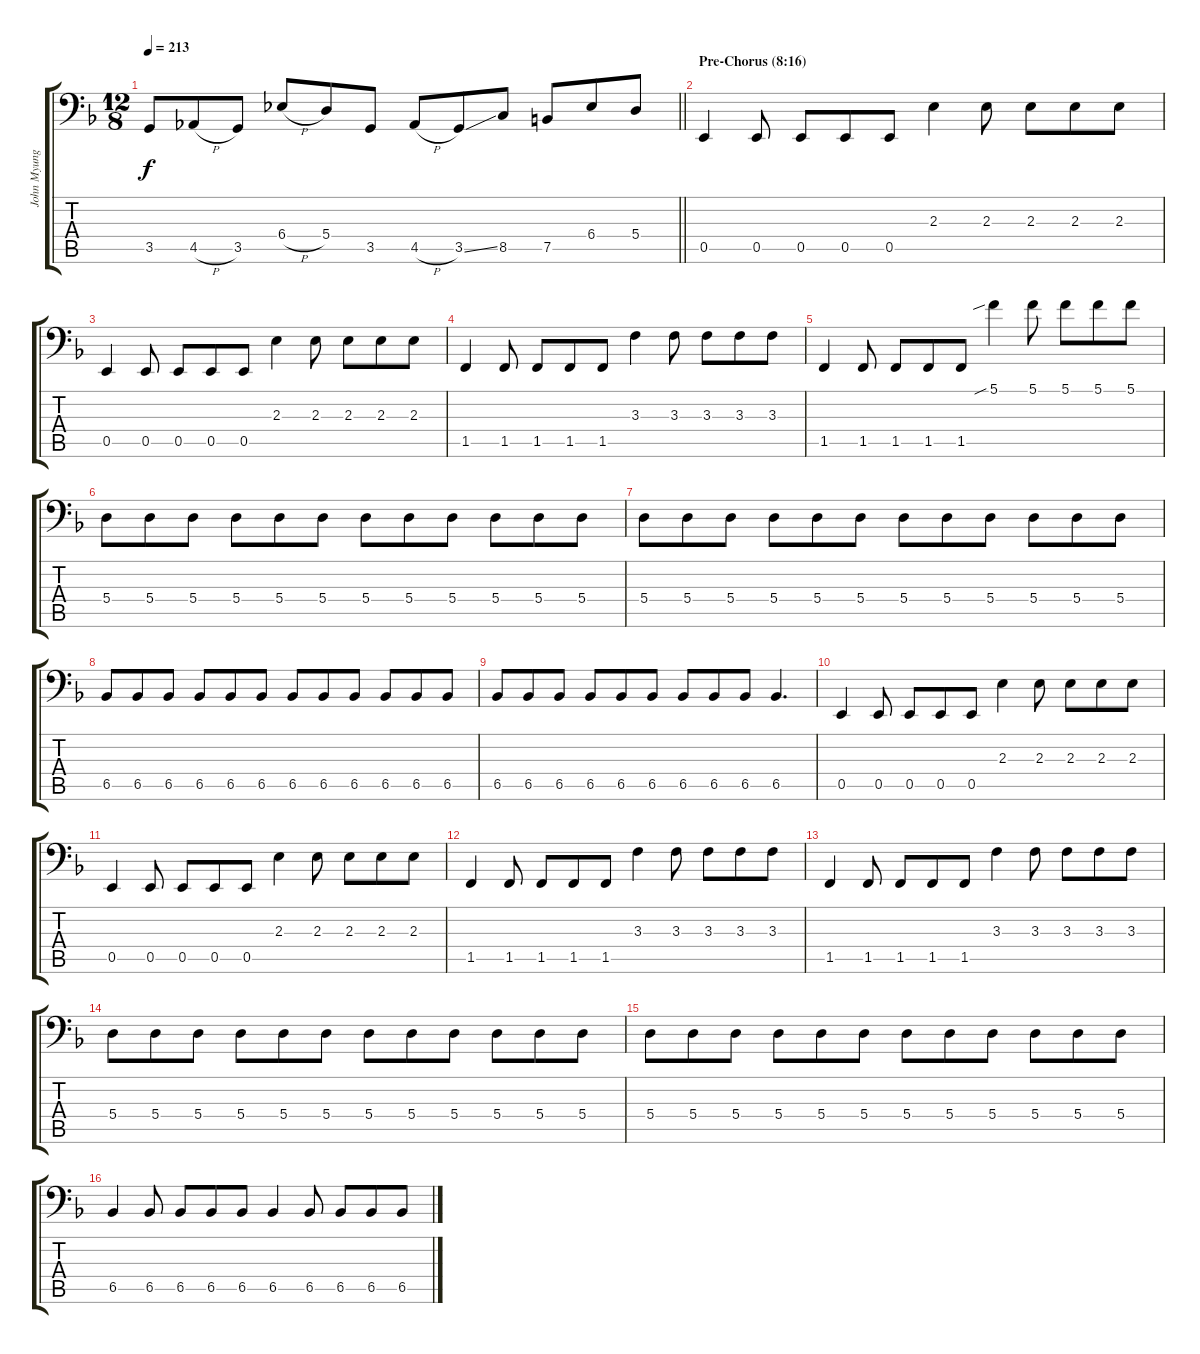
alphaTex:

\track ("John Myung Bass" "John Myung") {instrument electricbassfinger}
\staff {score tabs}
\tuning (C3 G2 D2 A1 E1 B0) {hide}
\ts (12 8)
\tempo 213
\clef f4
\barLineRight lightlight
\ks dminor
3.5.8{dy f} 4.5{h}.8 3.5.8 6.4{h}.8 5.4.8 3.5.8 4.5{h}.8 3.5{ss}.8 8.5.8 7.5.8 6.4.8 5.4.8 |
\section ("" "Pre-Chorus (8:16)")
0.5.4 0.5.8 0.5.8 0.5.8 0.5.8 2.3.4 2.3.8 2.3.8 2.3.8 2.3.8 |
0.5.4 0.5.8 0.5.8 0.5.8 0.5.8 2.3.4 2.3.8 2.3.8 2.3.8 2.3.8 |
1.5.4 1.5.8 1.5.8 1.5.8 1.5.8 3.3.4 3.3.8 3.3.8 3.3.8 3.3.8 |
1.5.4 1.5.8 1.5.8 1.5.8 1.5.8 5.1{sib}.4 5.1.8 5.1.8 5.1.8 5.1.8 |
5.4.8 5.4.8 5.4.8 5.4.8 5.4.8 5.4.8 5.4.8 5.4.8 5.4.8 5.4.8 5.4.8 5.4.8 |
5.4.8 5.4.8 5.4.8 5.4.8 5.4.8 5.4.8 5.4.8 5.4.8 5.4.8 5.4.8 5.4.8 5.4.8 |
6.5.8 6.5.8 6.5.8 6.5.8 6.5.8 6.5.8 6.5.8 6.5.8 6.5.8 6.5.8 6.5.8 6.5.8 |
6.5.8 6.5.8 6.5.8 6.5.8 6.5.8 6.5.8 6.5.8 6.5.8 6.5.8 6.5.4{d} |
0.5.4 0.5.8 0.5.8 0.5.8 0.5.8 2.3.4 2.3.8 2.3.8 2.3.8 2.3.8 |
0.5.4 0.5.8 0.5.8 0.5.8 0.5.8 2.3.4 2.3.8 2.3.8 2.3.8 2.3.8 |
1.5.4 1.5.8 1.5.8 1.5.8 1.5.8 3.3.4 3.3.8 3.3.8 3.3.8 3.3.8 |
1.5.4 1.5.8 1.5.8 1.5.8 1.5.8 3.3.4 3.3.8 3.3.8 3.3.8 3.3.8 |
5.4.8 5.4.8 5.4.8 5.4.8 5.4.8 5.4.8 5.4.8 5.4.8 5.4.8 5.4.8 5.4.8 5.4.8 |
5.4.8 5.4.8 5.4.8 5.4.8 5.4.8 5.4.8 5.4.8 5.4.8 5.4.8 5.4.8 5.4.8 5.4.8 |
6.5.4 6.5.8 6.5.8 6.5.8 6.5.8 6.5.4 6.5.8 6.5.8 6.5.8 6.5.8
